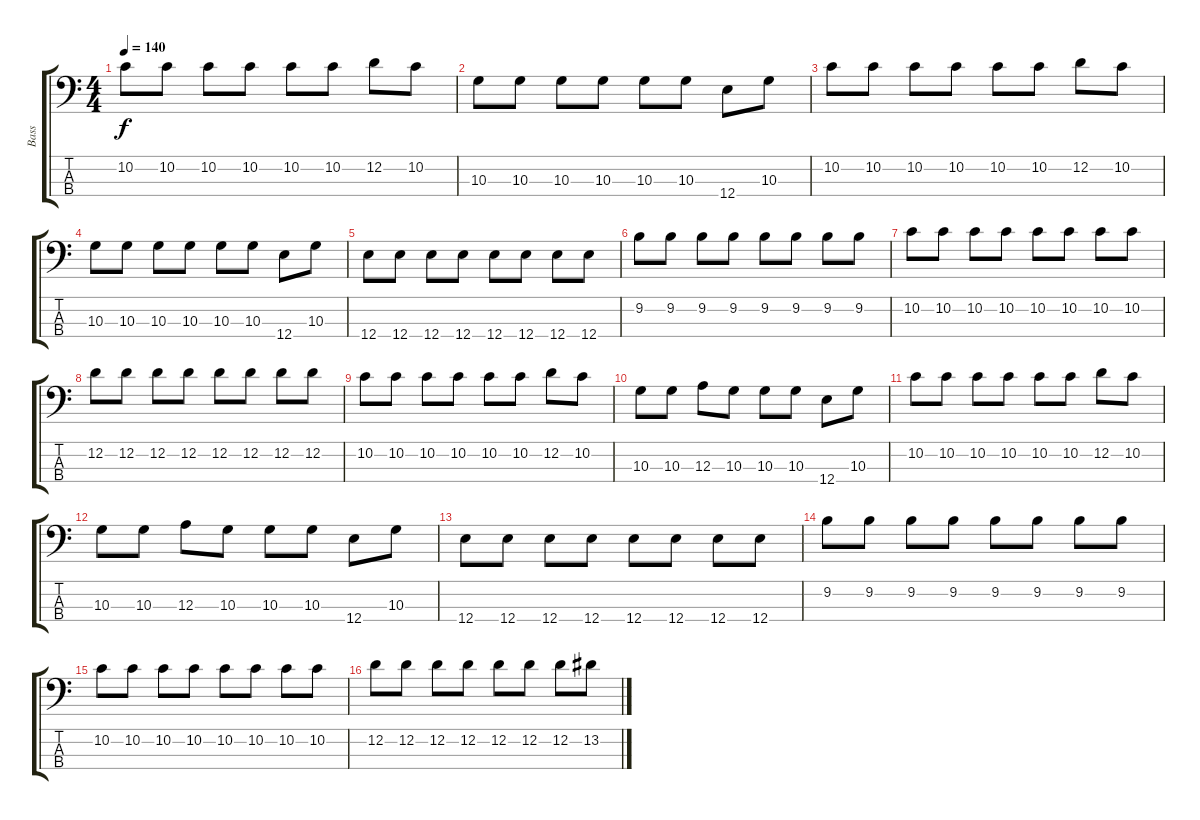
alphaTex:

\track ("Bass" "Bass") {instrument electricbasspick}
\staff {score tabs}
\tuning (G2 D2 A1 E1) {hide}
\ts (4 4)
\tempo 140
\clef f4
\ks c
10.2.8{dy f} 10.2.8 10.2.8 10.2.8 10.2.8 10.2.8 12.2.8 10.2.8 |
10.3.8 10.3.8 10.3.8 10.3.8 10.3.8 10.3.8 12.4.8 10.3.8 |
10.2.8 10.2.8 10.2.8 10.2.8 10.2.8 10.2.8 12.2.8 10.2.8 |
10.3.8 10.3.8 10.3.8 10.3.8 10.3.8 10.3.8 12.4.8 10.3.8 |
12.4.8 12.4.8 12.4.8 12.4.8 12.4.8 12.4.8 12.4.8 12.4.8 |
9.2.8 9.2.8 9.2.8 9.2.8 9.2.8 9.2.8 9.2.8 9.2.8 |
10.2.8 10.2.8 10.2.8 10.2.8 10.2.8 10.2.8 10.2.8 10.2.8 |
12.2.8 12.2.8 12.2.8 12.2.8 12.2.8 12.2.8 12.2.8 12.2.8 |
10.2.8 10.2.8 10.2.8 10.2.8 10.2.8 10.2.8 12.2.8 10.2.8 |
10.3.8 10.3.8 12.3.8 10.3.8 10.3.8 10.3.8 12.4.8 10.3.8 |
10.2.8 10.2.8 10.2.8 10.2.8 10.2.8 10.2.8 12.2.8 10.2.8 |
10.3.8 10.3.8 12.3.8 10.3.8 10.3.8 10.3.8 12.4.8 10.3.8 |
12.4.8 12.4.8 12.4.8 12.4.8 12.4.8 12.4.8 12.4.8 12.4.8 |
9.2.8 9.2.8 9.2.8 9.2.8 9.2.8 9.2.8 9.2.8 9.2.8 |
10.2.8 10.2.8 10.2.8 10.2.8 10.2.8 10.2.8 10.2.8 10.2.8 |
12.2.8 12.2.8 12.2.8 12.2.8 12.2.8 12.2.8 12.2.8 13.2.8
